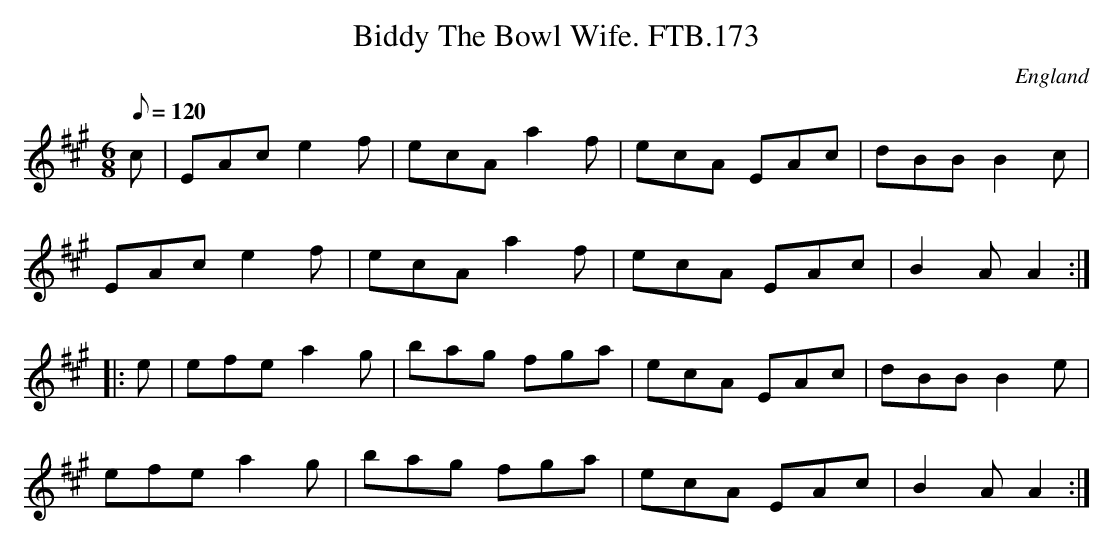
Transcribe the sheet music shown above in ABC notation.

X:1
T:Biddy The Bowl Wife. FTB.173
M:6/8
Q:120
O:England
K:A
c|EAc e2f|ecA a2f|ecA EAc|dBB B2c|
EAc e2f|ecA a2f|ecA EAc|B2A A2:|
|:e|efe a2g|bag fga|ecA EAc|dBB B2e|
efe a2g|bag fga|ecA EAc|B2A A2:|
